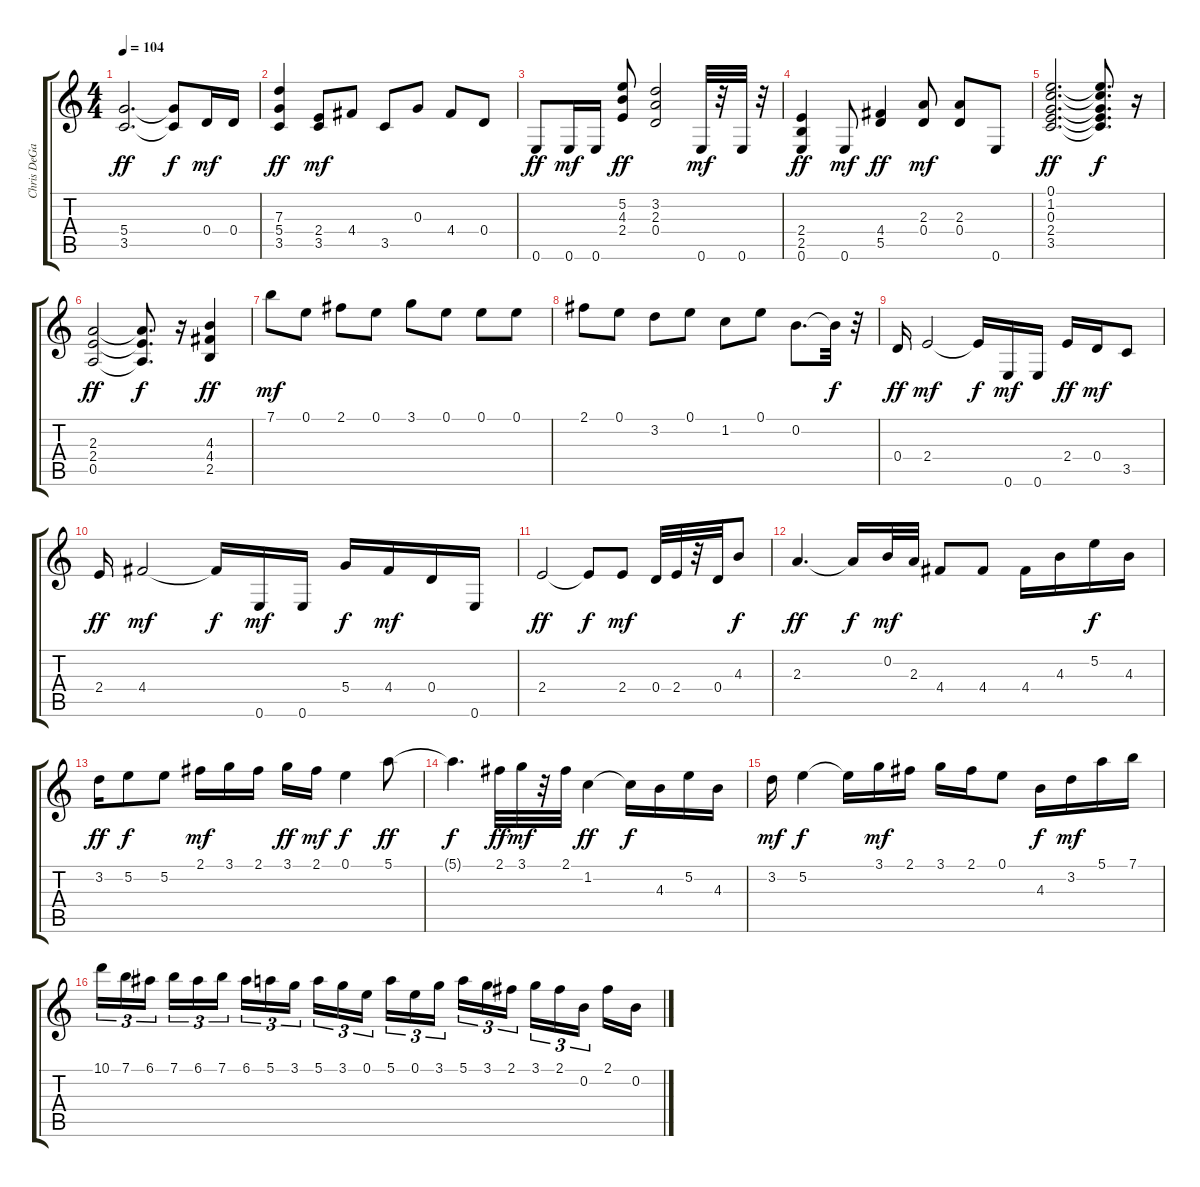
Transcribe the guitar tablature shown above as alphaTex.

\track ("Chris DeGarmo" "Chris DeGa") {instrument distortionguitar}
\staff {score tabs}
\tuning (E4 B3 G3 D3 A2 E2) {hide}
\ts (4 4)
\tempo 104
\clef g2
\ks c
(5.4 3.5).2{d dy ff} (5.4{t} 3.5{t}).8{dy f} 0.4.16{dy mf} 0.4.16 |
(7.3 5.4 3.5).4{dy ff} (2.4 3.5).8{dy mf} 4.4.8 3.5.8 0.3.8 4.4.8 0.4.8 |
0.6.8{dy ff} 0.6.16{dy mf} 0.6.16 (5.2 4.3 2.4).8{dy ff} (3.2 2.3 0.4).2 0.6.32{dy mf} r.32 0.6.32 r.32 |
(2.4 2.5 0.6).4{dy ff} 0.6.8{dy mf} (4.4 5.5).4{dy ff} (2.3 0.4).8{dy mf} (2.3 0.4).8 0.6.8 |
(0.1 1.2 0.3 2.4 3.5).2{d dy ff} (0.1{t} 1.2{t} 0.3{t} 2.4{t} 3.5{t}).8{d dy f} r.16 |
(2.3 2.4 0.5).2{dy ff} (2.3{t} 2.4{t} 0.5{t}).8{d dy f} r.16 (4.3 4.4 2.5).4{dy ff} |
7.1.8{dy mf} 0.1.8 2.1.8 0.1.8 3.1.8 0.1.8 0.1.8 0.1.8 |
2.1.8 0.1.8 3.2.8 0.1.8 1.2.8 0.1.8 0.2.8{d} 0.2{t}.32{dy f} r.32 |
0.4.16{dy ff instrument overdrivenguitar} 2.4.2{dy mf} 2.4{t}.16{dy f} 0.6.16{dy mf} 0.6.16 2.4.16{dy ff} 0.4.16{dy mf} 3.5.8 |
2.4.16{dy ff} 4.4.2{dy mf} 4.4{t}.16{dy f} 0.6.16{dy mf} 0.6.16 5.4.16{dy f} 4.4.16{dy mf} 0.4.16 0.6.16 |
2.4.2{dy ff} 2.4{t}.8{dy f} 2.4.8{dy mf} 0.4.32 2.4.32 r.32 0.4.32 4.3.8{dy f} |
2.3.4{d dy ff} 2.3{t}.16{dy f} 0.2.32{dy mf} 2.3.32 4.4.8 4.4.8 4.4.16 4.3.16 5.2.16{dy f} 4.3.16 |
3.2.16{dy ff} 5.2.8{dy f} 5.2.8 2.1.16{dy mf} 3.1.16 2.1.16 3.1.16{dy ff} 2.1.16{dy mf} 0.1.4{dy f} 5.1.8{dy ff} |
5.1{t}.4{d dy f} 2.1.32{dy ff} 3.1.32{dy mf} r.32 2.1.32 1.2.4{dy ff} 1.2{t}.16{dy f} 4.3.16 5.2.16 4.3.16 |
3.2.16{dy mf} 5.2.4{dy f} 5.2{t}.16 3.1.16{dy mf} 2.1.16 3.1.16 2.1.16 0.1.8 4.3.16{dy f} 3.2.16{dy mf} 5.1.16 7.1.16 |
10.1.16{tu (3 2)} 7.1.16{tu (3 2)} 6.1.16{tu (3 2) beam splitsecondary} 7.1.16{tu (3 2)} 6.1.16{tu (3 2)} 7.1.16{tu (3 2)} 6.1.16{tu (3 2)} 5.1.16{tu (3 2)} 3.1.16{tu (3 2) beam splitsecondary} 5.1.16{tu (3 2)} 3.1.16{tu (3 2)} 0.1.16{tu (3 2)} 5.1.16{tu (3 2)} 0.1.16{tu (3 2)} 3.1.16{tu (3 2) beam splitsecondary} 5.1.16{tu (3 2)} 3.1.16{tu (3 2)} 2.1.16{tu (3 2)} 3.1.16{tu (3 2)} 2.1.16{tu (3 2)} 0.2.16{tu (3 2) beam splitsecondary} 2.1.16 0.2.16
